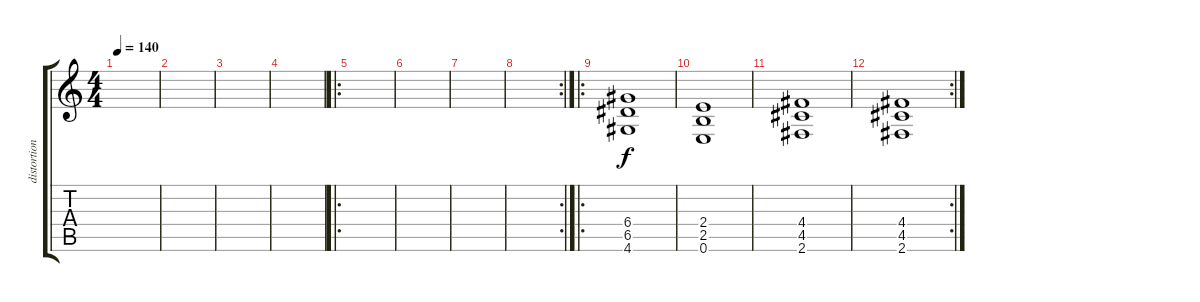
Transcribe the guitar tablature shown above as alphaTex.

\track ("distortion" "distortion") {instrument overdrivenguitar}
\staff {score tabs}
\tuning (E4 B3 G3 D3 A2 E2) {hide}
\ts (4 4)
\tempo 140
\clef g2
\ks c
|
|
|
|
\ro
|
|
|
\rc 2
|
\ro
(6.4 6.5 4.6).1 |
(2.4 2.5 0.6).1 |
(4.4 4.5 2.6).1 |
\rc 2
(4.4 4.5 2.6).1
